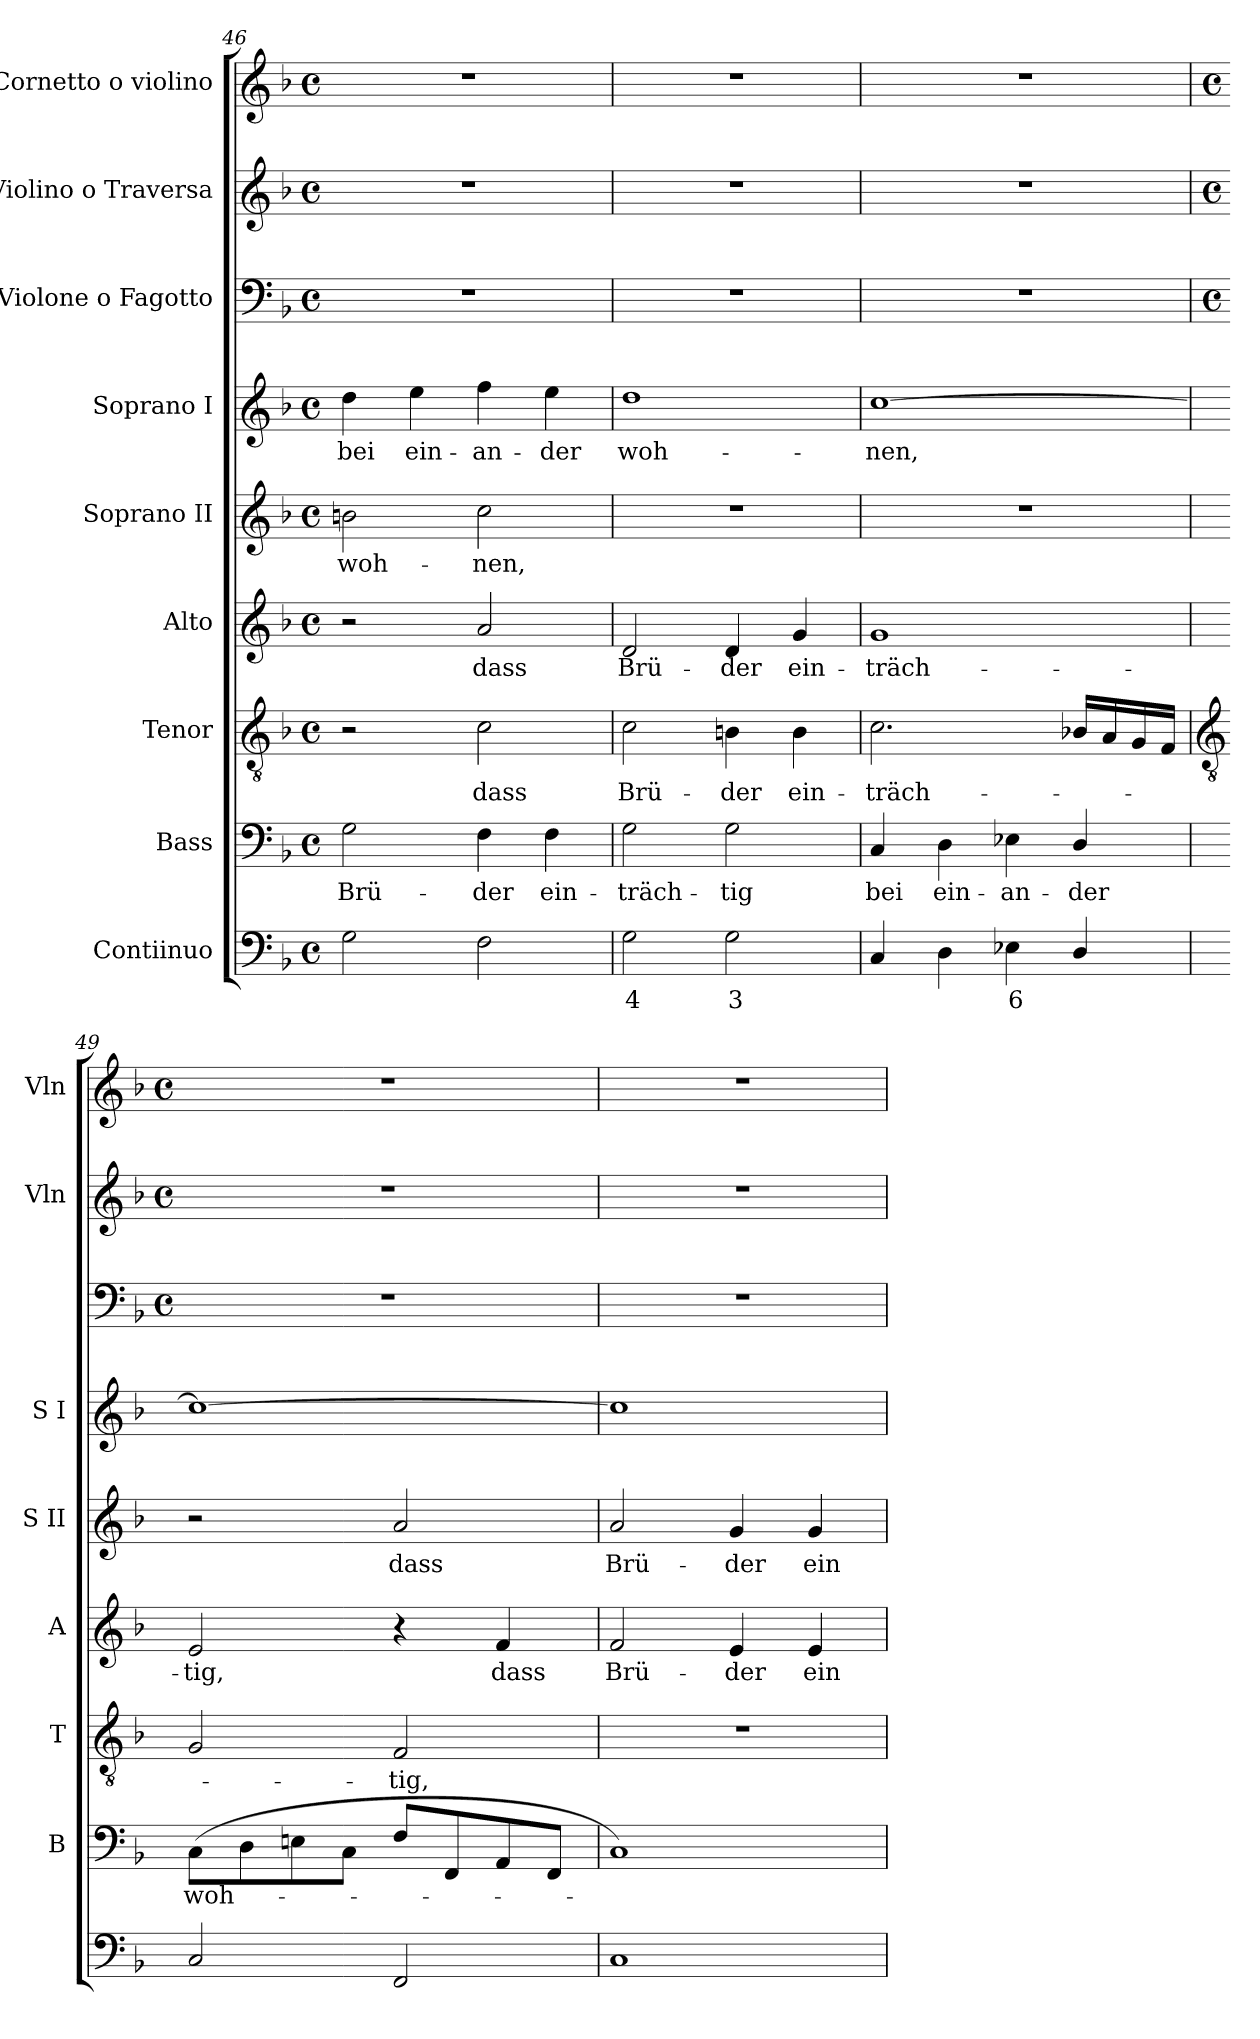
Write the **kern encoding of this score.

**kern	**text	**kern	**text	**kern	**text	**kern	**text	**kern	**text	**kern	**text	**kern	**kern	**kern
*part9	*part9	*part8	*part8	*part7	*part7	*part6	*part6	*part5	*part5	*part4	*part4	*part3	*part2	*part1
*staff9	*staff9	*staff8	*staff8	*staff7	*staff7	*staff6	*staff6	*staff5	*staff5	*staff4	*staff4	*staff3	*staff2	*staff1
*I"Contiinuo	*	*I"Bass	*	*I"Tenor	*	*I"Alto	*	*I"Soprano II	*	*I"Soprano I	*	*I"Violone o Fagotto	*I"Violino o Traversa	*I"Cornetto o violino
*	*	*I'B	*	*I'T	*	*I'A	*	*I'S II	*	*I'S I	*	*	*I'Vln	*I'Vln
*clefF4	*	*clefF4	*	*clefGv2	*	*clefG2	*	*clefG2	*	*clefG2	*	*clefF4	*clefG2	*clefG2
*k[b-]	*	*k[b-]	*	*k[b-]	*	*k[b-]	*	*k[b-]	*	*k[b-]	*	*k[b-]	*k[b-]	*k[b-]
*F:	*	*F:	*	*F:	*	*F:	*	*F:	*	*F:	*	*F:	*F:	*F:
*M4/4	*	*M4/4	*	*M4/4	*	*M4/4	*	*M4/4	*	*M4/4	*	*M4/4	*M4/4	*M4/4
*met(c)	*	*met(c)	*	*met(c)	*	*met(c)	*	*met(c)	*	*met(c)	*	*met(c)	*met(c)	*met(c)
=46	=46	=46	=46	=46	=46	=46	=46	=46	=46	=46	=46	=46	=46	=46
!	!	!	!LO:LY:b	!	!	!	!	!	!LO:LY:b	!	!LO:LY:b	!	!	!
2G	.	2G	Brü-	2r	.	2r	.	2bn	woh-	4dd	bei	1r	1r	1r
!	!	!	!	!	!	!	!	!	!	!	!LO:LY:b	!	!	!
.	.	.	.	.	.	.	.	.	.	4ee	ein-	.	.	.
!	!	!	!LO:LY:b	!	!LO:LY:b	!	!LO:LY:b	!	!LO:LY:b	!	!LO:LY:b	!	!	!
2F	.	4F	-der	2c	dass	2a	dass	2cc	-nen,	4ff	-an-	.	.	.
!	!	!	!LO:LY:b	!	!	!	!	!	!	!	!LO:LY:b	!	!	!
.	.	4F	ein-	.	.	.	.	.	.	4ee	-der	.	.	.
=47	=47	=47	=47	=47	=47	=47	=47	=47	=47	=47	=47	=47	=47	=47
!	!LO:LY:b	!	!LO:LY:b	!	!LO:LY:b	!	!LO:LY:b	!	!	!	!LO:LY:b	!	!	!
2G	4	2G	-träch-	2c	Brü-	2d	Brü-	1r	.	1dd	woh-	1r	1r	1r
!	!LO:LY:b	!	!LO:LY:b	!	!LO:LY:b	!	!LO:LY:b	!	!	!	!	!	!	!
2G	3	2G	-tig	4Bn	-der	4d	-der	.	.	.	.	.	.	.
!	!	!	!	!	!LO:LY:b	!	!LO:LY:b	!	!	!	!	!	!	!
.	.	.	.	4B	ein-	4g	ein-	.	.	.	.	.	.	.
=48	=48	=48	=48	=48	=48	=48	=48	=48	=48	=48	=48	=48	=48	=48
!	!	!	!LO:LY:b	!	!LO:LY:b	!	!LO:LY:b	!	!	!	!LO:LY:b	!	!	!
4C	.	4C	bei	2.c	-träch-	1g	-träch-	1r	.	[1cc	-nen,	1r	1r	1r
!	!	!	!LO:LY:b	!	!	!	!	!	!	!	!	!	!	!
4D	.	4D	ein-	.	.	.	.	.	.	.	.	.	.	.
!	!LO:LY:b	!	!LO:LY:b	!	!	!	!	!	!	!	!	!	!	!
4E-X	6	4E-X	-an-	.	.	.	.	.	.	.	.	.	.	.
!	!	!	!LO:LY:b	!	!	!	!	!	!	!	!	!	!	!
4D/	.	4D/	-der	16B-XLL	.	.	.	.	.	.	.	.	.	.
.	.	.	.	16A	.	.	.	.	.	.	.	.	.	.
.	.	.	.	16G	.	.	.	.	.	.	.	.	.	.
.	.	.	.	16FJJ	.	.	.	.	.	.	.	.	.	.
!!LO:LB:g=z
=49	=49	=49	=49	=49	=49	=49	=49	=49	=49	=49	=49	=49	=49	=49
*	*	*	*	*clefGv2	*	*	*	*	*	*	*	*	*	*
*	*	*	*	*	*	*	*	*	*	*	*	*M4/4	*M4/4	*M4/4
*	*	*	*	*	*	*	*	*	*	*	*	*met(c)	*met(c)	*met(c)
!	!	!	!LO:LY:b	!	!	!	!LO:LY:b	!	!	!	!	!	!	!
2C	.	(>8CL	woh-	2G	.	2e	-tig,	2r	.	1cc_	.	1r	1r	1r
.	.	8D	.	.	.	.	.	.	.	.	.	.	.	.
.	.	8En	.	.	.	.	.	.	.	.	.	.	.	.
.	.	8CJ	.	.	.	.	.	.	.	.	.	.	.	.
!	!	!	!	!	!LO:LY:b	!	!	!	!LO:LY:b	!	!	!	!	!
2FF	.	8FL	.	2F	tig,	4r	.	2a	dass	.	.	.	.	.
.	.	8FF	.	.	.	.	.	.	.	.	.	.	.	.
!	!	!	!	!	!	!	!LO:LY:b	!	!	!	!	!	!	!
.	.	8AA	.	.	.	4f	dass	.	.	.	.	.	.	.
.	.	8FFJ	.	.	.	.	.	.	.	.	.	.	.	.
=50	=50	=50	=50	=50	=50	=50	=50	=50	=50	=50	=50	=50	=50	=50
!	!	!	!	!	!	!	!LO:LY:b	!	!LO:LY:b	!	!	!	!	!
1C	.	1C)	.	1r	.	2f	Brü-	2a	Brü-	1cc]	.	1r	1r	1r
!	!	!	!	!	!	!	!LO:LY:b	!	!LO:LY:b	!	!	!	!	!
.	.	.	.	.	.	4e	-der	4g	-der	.	.	.	.	.
!	!	!	!	!	!	!	!LO:LY:b	!	!LO:LY:b	!	!	!	!	!
.	.	.	.	.	.	4e	ein-	4g	ein-	.	.	.	.	.
=	=	=	=	=	=	=	=	=	=	=	=	=	=	=
*-	*-	*-	*-	*-	*-	*-	*-	*-	*-	*-	*-	*-	*-	*-
